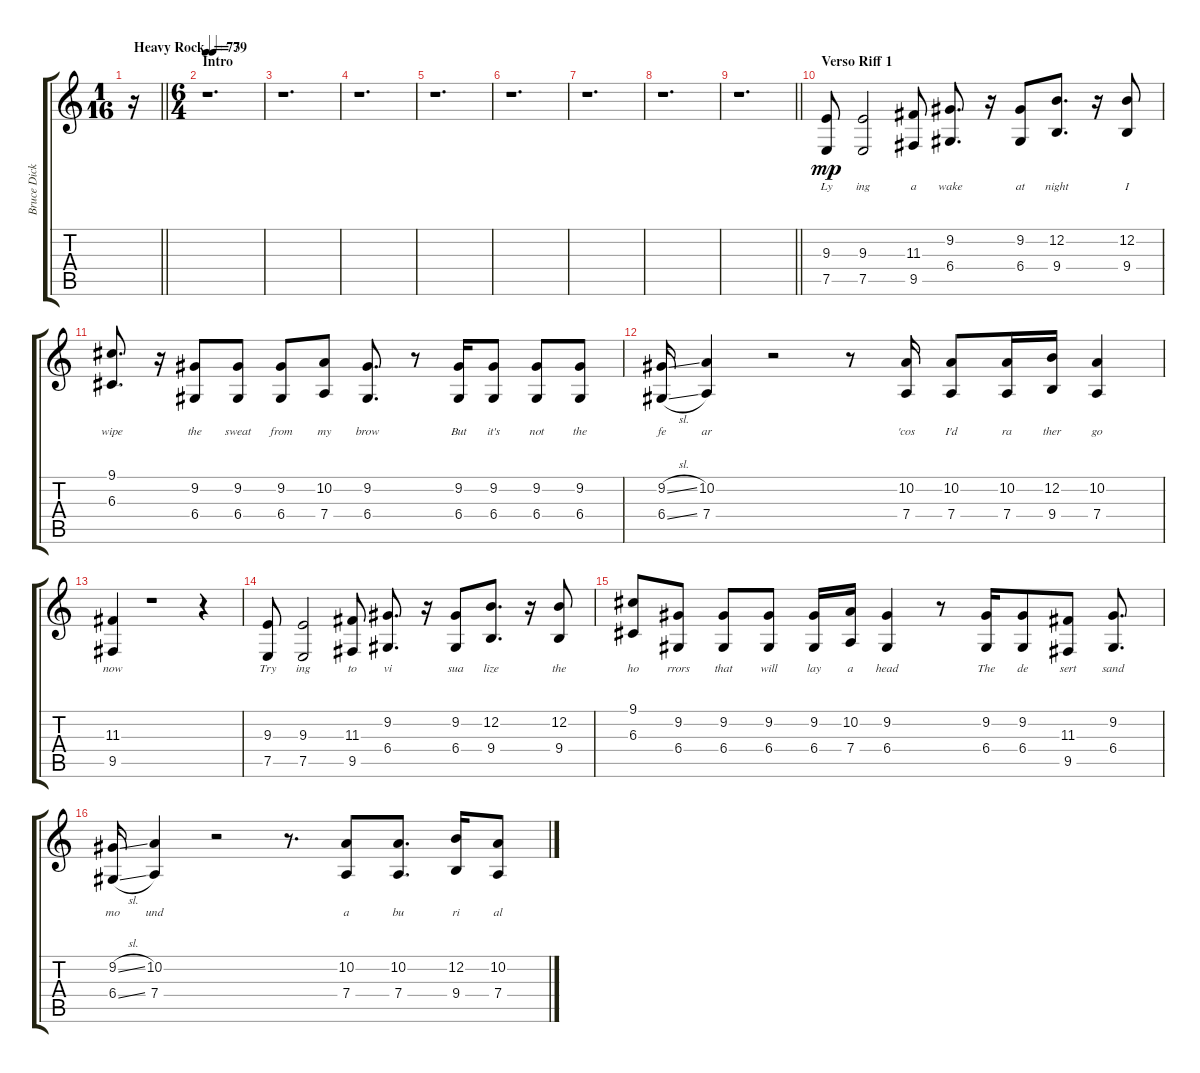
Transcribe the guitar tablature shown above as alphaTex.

\track ("Bruce Dickinson" "Bruce Dick") {instrument lead2sawtooth}
\staff {score tabs}
\tuning (E4 B3 G3 D3 A2 E2) {hide}
\ts (1 16)
\tempo (79 "Heavy Rock")
\clef g2
\barLineRight lightlight
\ks c
r.16{dy mp instrument lead2sawtooth} |
\ts (6 4)
\section ("" "Intro")
\tempo 73
r.1{d} |
r.1{d} |
r.1{d} |
r.1{d} |
r.1{d} |
r.1{d} |
r.1{d} |
\barLineRight lightlight
r.1{d} |
\section ("" "Verso Riff 1")
(9.3 7.5).8{lyrics (0 "Ly") lyrics (1 "") lyrics (2 "") lyrics (3 "") lyrics (4 "")} (9.3 7.5).2{lyrics (0 "ing") lyrics (1 "") lyrics (2 "") lyrics (3 "") lyrics (4 "")} (11.3 9.5).8{lyrics (0 "a") lyrics (1 "") lyrics (2 "") lyrics (3 "") lyrics (4 "")} (9.2 6.4).8{d lyrics (0 "wake") lyrics (1 "") lyrics (2 "") lyrics (3 "") lyrics (4 "")} r.16 (9.2 6.4).8{lyrics (0 "at") lyrics (1 "") lyrics (2 "") lyrics (3 "") lyrics (4 "")} (12.2 9.4).8{d lyrics (0 "night") lyrics (1 "") lyrics (2 "") lyrics (3 "") lyrics (4 "")} r.16 (12.2 9.4).8{lyrics (0 "I") lyrics (1 "") lyrics (2 "") lyrics (3 "") lyrics (4 "")} |
(9.1 6.3).8{d lyrics (0 "wipe") lyrics (1 "") lyrics (2 "") lyrics (3 "") lyrics (4 "")} r.16 (9.2 6.4).8{lyrics (0 "the") lyrics (1 "") lyrics (2 "") lyrics (3 "") lyrics (4 "")} (9.2 6.4).8{lyrics (0 "sweat") lyrics (1 "") lyrics (2 "") lyrics (3 "") lyrics (4 "")} (9.2 6.4).8{lyrics (0 "from") lyrics (1 "") lyrics (2 "") lyrics (3 "") lyrics (4 "")} (10.2 7.4).8{lyrics (0 "my") lyrics (1 "") lyrics (2 "") lyrics (3 "") lyrics (4 "")} (9.2 6.4).8{d lyrics (0 "brow") lyrics (1 "") lyrics (2 "") lyrics (3 "") lyrics (4 "")} r.8 (9.2 6.4).16{lyrics (0 "But") lyrics (1 "") lyrics (2 "") lyrics (3 "") lyrics (4 "")} (9.2 6.4).8{lyrics (0 "it's") lyrics (1 "") lyrics (2 "") lyrics (3 "") lyrics (4 "")} (9.2 6.4).8{lyrics (0 "not") lyrics (1 "") lyrics (2 "") lyrics (3 "") lyrics (4 "")} (9.2 6.4).8{lyrics (0 "the") lyrics (1 "") lyrics (2 "") lyrics (3 "") lyrics (4 "")} |
(9.2{sl} 6.4{sl}).16{lyrics (0 "fe") lyrics (1 "") lyrics (2 "") lyrics (3 "") lyrics (4 "")} (10.2 7.4).4{lyrics (0 "ar") lyrics (1 "") lyrics (2 "") lyrics (3 "") lyrics (4 "")} r.2 r.8 (10.2 7.4).16{lyrics (0 "'cos") lyrics (1 "") lyrics (2 "") lyrics (3 "") lyrics (4 "")} (10.2 7.4).8{lyrics (0 "I'd") lyrics (1 "") lyrics (2 "") lyrics (3 "") lyrics (4 "")} (10.2 7.4).16{lyrics (0 "ra") lyrics (1 "") lyrics (2 "") lyrics (3 "") lyrics (4 "")} (12.2 9.4).16{lyrics (0 "ther") lyrics (1 "") lyrics (2 "") lyrics (3 "") lyrics (4 "")} (10.2 7.4).4{lyrics (0 "go") lyrics (1 "") lyrics (2 "") lyrics (3 "") lyrics (4 "")} |
(11.3 9.5).4{lyrics (0 "now") lyrics (1 "") lyrics (2 "") lyrics (3 "") lyrics (4 "")} r.1 r.4 |
(9.3 7.5).8{lyrics (0 "Try") lyrics (1 "") lyrics (2 "") lyrics (3 "") lyrics (4 "")} (9.3 7.5).2{lyrics (0 "ing") lyrics (1 "") lyrics (2 "") lyrics (3 "") lyrics (4 "")} (11.3 9.5).8{lyrics (0 "to") lyrics (1 "") lyrics (2 "") lyrics (3 "") lyrics (4 "")} (9.2 6.4).8{d lyrics (0 "vi") lyrics (1 "") lyrics (2 "") lyrics (3 "") lyrics (4 "")} r.16 (9.2 6.4).8{lyrics (0 "sua") lyrics (1 "") lyrics (2 "") lyrics (3 "") lyrics (4 "")} (12.2 9.4).8{d lyrics (0 "lize") lyrics (1 "") lyrics (2 "") lyrics (3 "") lyrics (4 "")} r.16 (12.2 9.4).8{lyrics (0 "the") lyrics (1 "") lyrics (2 "") lyrics (3 "") lyrics (4 "")} |
(9.1 6.3).8{lyrics (0 "ho") lyrics (1 "") lyrics (2 "") lyrics (3 "") lyrics (4 "")} (9.2 6.4).8{lyrics (0 "rrors") lyrics (1 "") lyrics (2 "") lyrics (3 "") lyrics (4 "")} (9.2 6.4).8{lyrics (0 "that") lyrics (1 "") lyrics (2 "") lyrics (3 "") lyrics (4 "")} (9.2 6.4).8{lyrics (0 "will") lyrics (1 "") lyrics (2 "") lyrics (3 "") lyrics (4 "")} (9.2 6.4).16{lyrics (0 "lay") lyrics (1 "") lyrics (2 "") lyrics (3 "") lyrics (4 "")} (10.2 7.4).16{lyrics (0 "a") lyrics (1 "") lyrics (2 "") lyrics (3 "") lyrics (4 "")} (9.2 6.4).4{lyrics (0 "head") lyrics (1 "") lyrics (2 "") lyrics (3 "") lyrics (4 "")} r.8 (9.2 6.4).16{lyrics (0 "The") lyrics (1 "") lyrics (2 "") lyrics (3 "") lyrics (4 "")} (9.2 6.4).8{lyrics (0 "de") lyrics (1 "") lyrics (2 "") lyrics (3 "") lyrics (4 "")} (11.3 9.5).8{lyrics (0 "sert") lyrics (1 "") lyrics (2 "") lyrics (3 "") lyrics (4 "")} (9.2 6.4).8{d lyrics (0 "sand") lyrics (1 "") lyrics (2 "") lyrics (3 "") lyrics (4 "")} |
(9.2{sl} 6.4{sl}).16{lyrics (0 "mo") lyrics (1 "") lyrics (2 "") lyrics (3 "") lyrics (4 "")} (10.2 7.4).4{lyrics (0 "und") lyrics (1 "") lyrics (2 "") lyrics (3 "") lyrics (4 "")} r.2 r.8{d} (10.2 7.4).8{lyrics (0 "a") lyrics (1 "") lyrics (2 "") lyrics (3 "") lyrics (4 "")} (10.2 7.4).8{d lyrics (0 "bu") lyrics (1 "") lyrics (2 "") lyrics (3 "") lyrics (4 "")} (12.2 9.4).16{lyrics (0 "ri") lyrics (1 "") lyrics (2 "") lyrics (3 "") lyrics (4 "")} (10.2 7.4).8{lyrics (0 "al") lyrics (1 "") lyrics (2 "") lyrics (3 "") lyrics (4 "")}
